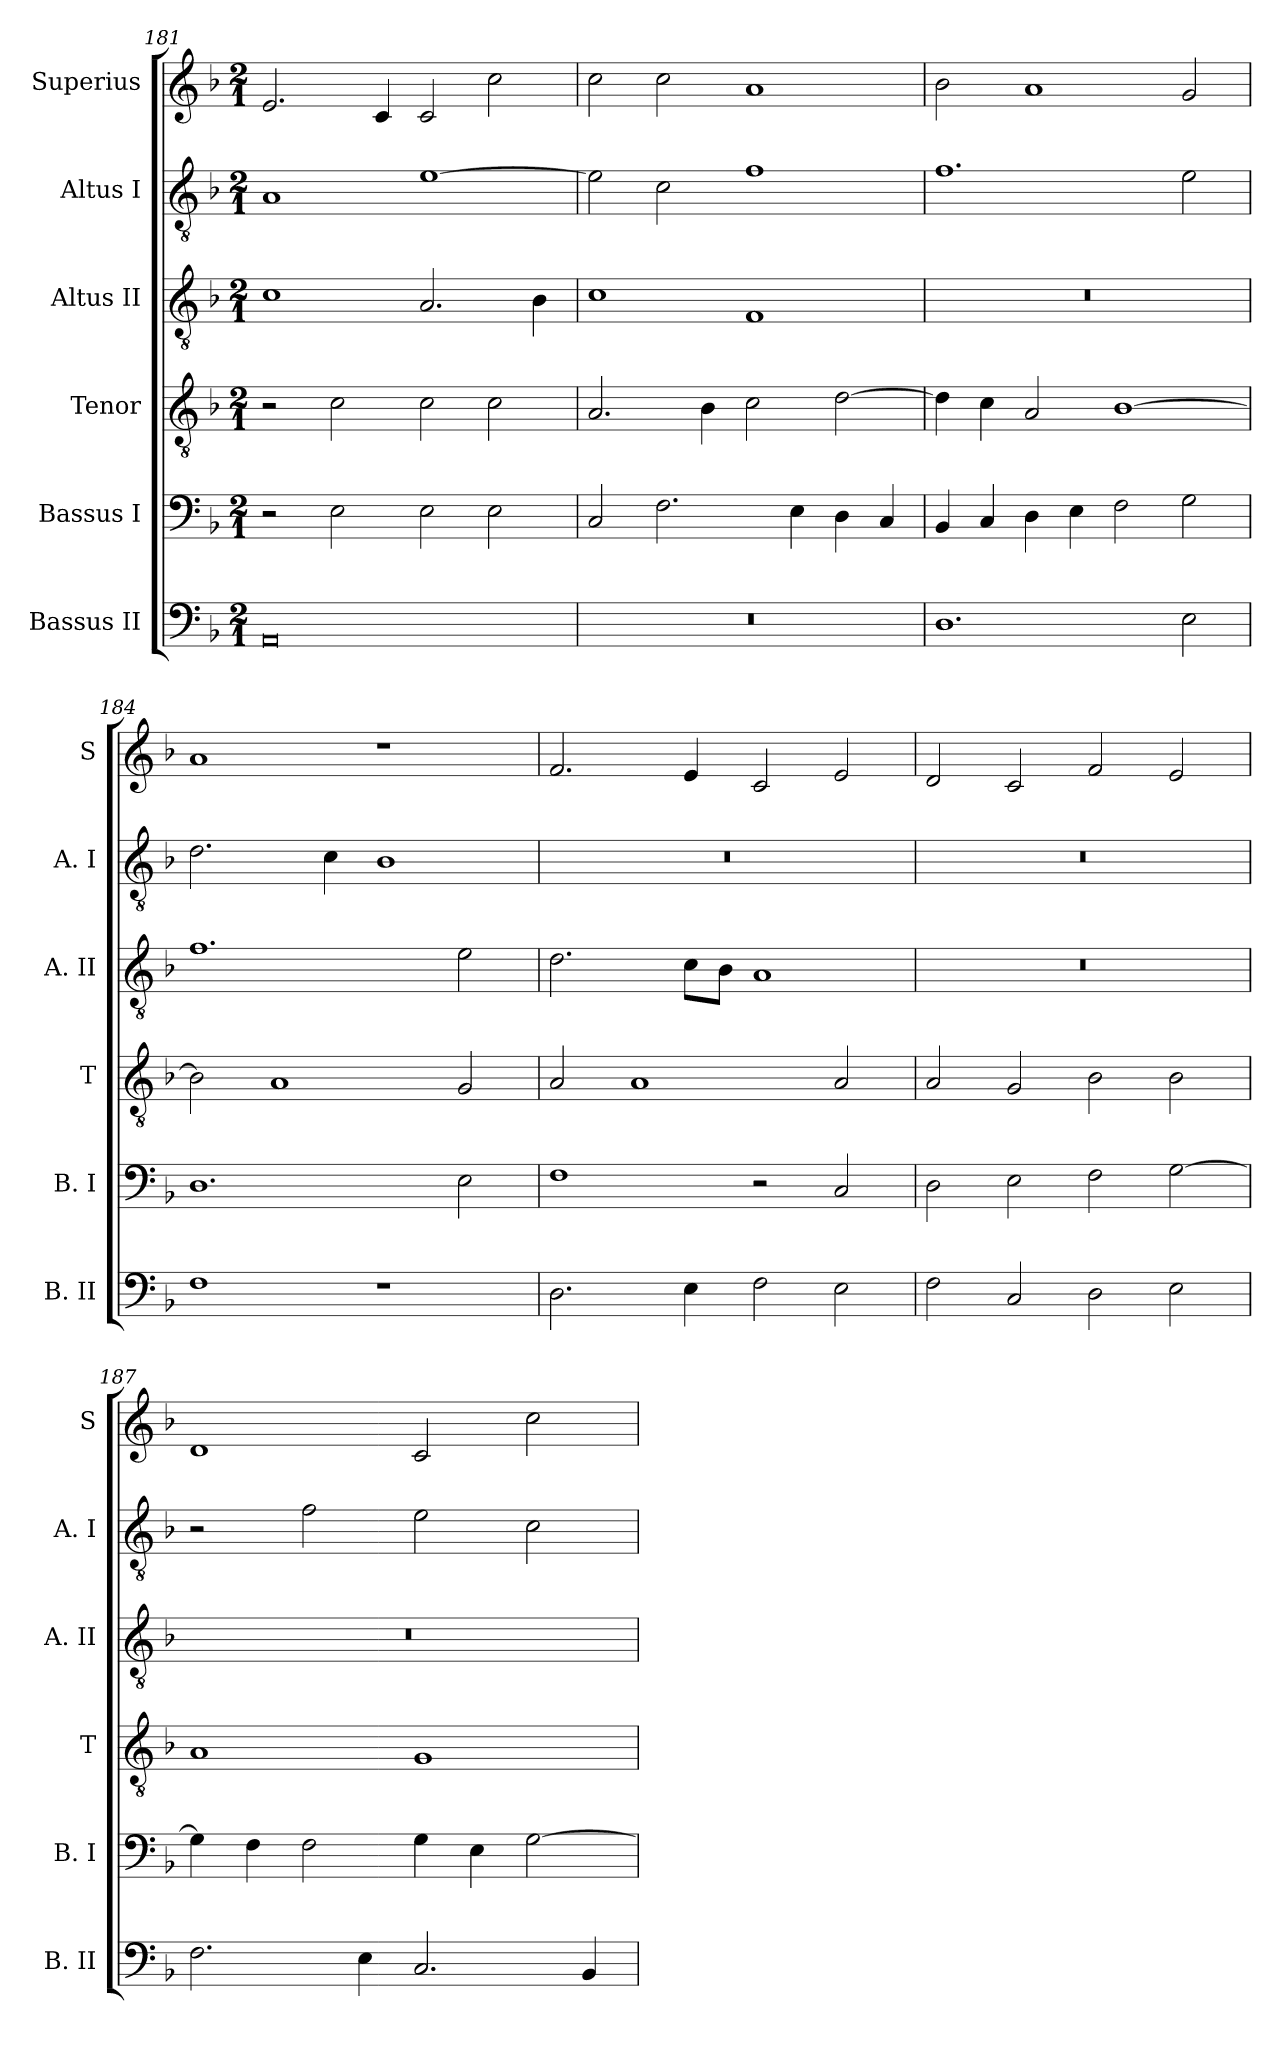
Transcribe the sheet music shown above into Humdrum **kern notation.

**kern	**kern	**kern	**kern	**kern	**kern
*part6	*part5	*part4	*part3	*part2	*part1
*staff6	*staff5	*staff4	*staff3	*staff2	*staff1
*I"Bassus II	*I"Bassus I	*I"Tenor	*I"Altus II	*I"Altus I	*I"Superius
*I'B. II	*I'B. I	*I'T	*I'A. II	*I'A. I	*I'S
*clefF4	*clefF4	*clefGv2	*clefGv2	*clefGv2	*clefG2
*k[b-]	*k[b-]	*k[b-]	*k[b-]	*k[b-]	*k[b-]
*d:	*d:	*d:	*d:	*d:	*d:
*M2/1	*M2/1	*M2/1	*M2/1	*M2/1	*M2/1
=181	=181	=181	=181	=181	=181
0AA	2r	2r	1c	1A	2.e
.	2E	2c	.	.	.
.	.	.	.	.	4c
.	2E	2c	2.A	[1e	2c
.	2E	2c	.	.	2cc
.	.	.	4B-	.	.
=182	=182	=182	=182	=182	=182
0r	2C	2.A	1c	2e]	2cc
.	2.F	.	.	2c	2cc
.	.	4B-	.	.	.
.	.	2c	1F	1f	1a
.	4E	.	.	.	.
.	4D	[2d	.	.	.
.	4C	.	.	.	.
=183	=183	=183	=183	=183	=183
1.D	4BB-	4d]	0r	1.f	2b-
.	4C	4c	.	.	.
.	4D	2A	.	.	1a
.	4E	.	.	.	.
.	2F	[1B-	.	.	.
2E	2G	.	.	2e	2g
=184	=184	=184	=184	=184	=184
1F	1.D	2B-]	1.f	2.d	1a
.	.	1A	.	.	.
.	.	.	.	4c	.
1r	.	.	.	1B-	1r
.	2E	2G	2e	.	.
=185	=185	=185	=185	=185	=185
2.D	1F	2A	2.d	0r	2.f
.	.	1A	.	.	.
4E	.	.	8cL	.	4e
.	.	.	8B-J	.	.
2F	2r	.	1A	.	2c
2E	2C	2A	.	.	2e
=186	=186	=186	=186	=186	=186
2F	2D	2A	0r	0r	2d
2C	2E	2G	.	.	2c
2D	2F	2B-	.	.	2f
2E	[2G	2B-	.	.	2e
=187	=187	=187	=187	=187	=187
2.F	4G]	1A	0r	2r	1d
.	4F	.	.	.	.
.	2F	.	.	2f	.
4E	.	.	.	.	.
2.C	4G	1G	.	2e	2c
.	4E	.	.	.	.
.	[2G	.	.	2c	2cc
4BB-	.	.	.	.	.
=	=	=	=	=	=
*-	*-	*-	*-	*-	*-
